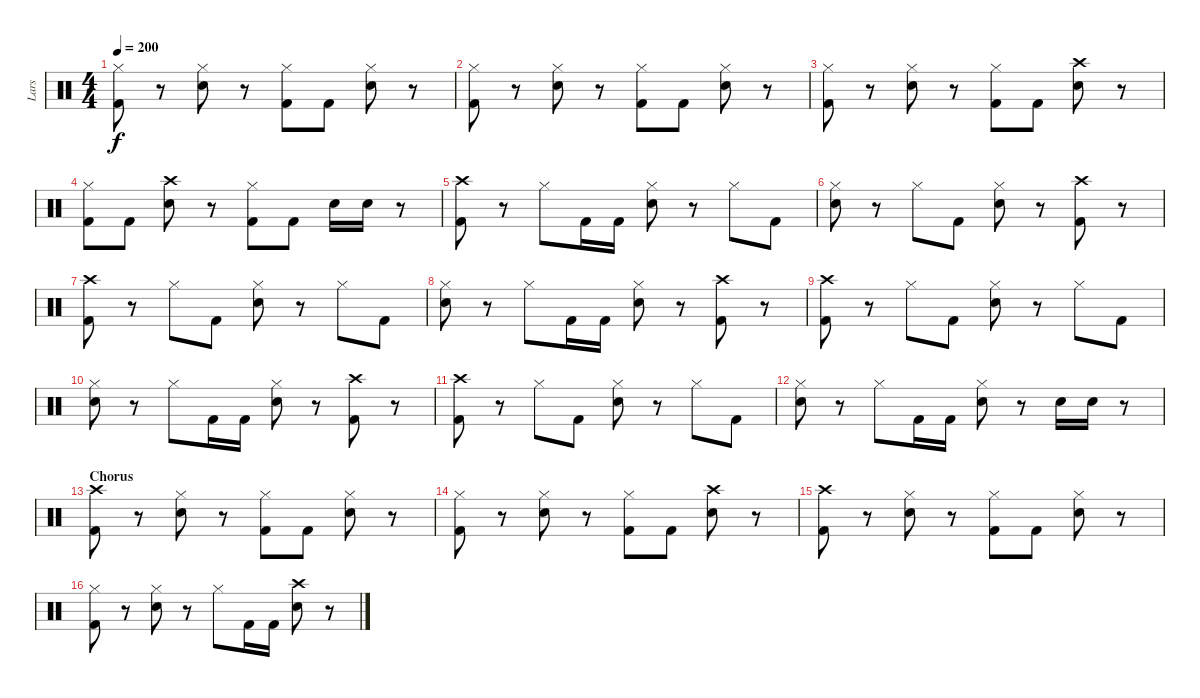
\track ("Lars" "Lars") {instrument percussion}
\staff {score}
\articulation defaults
\ts (4 4)
\tempo 200
\clef neutral
\ks c
("Kick (hit) 2" "Hi-Hat (closed)").8{dy f} r.8 ("Snare (hit) 2" "Hi-Hat (closed)").8 r.8 ("Kick (hit) 2" "Hi-Hat (closed)").8 "Kick (hit) 2".8 ("Snare (hit) 2" "Hi-Hat (closed)").8 r.8 |
("Kick (hit) 2" "Hi-Hat (closed)").8 r.8 ("Snare (hit) 2" "Hi-Hat (closed)").8 r.8 ("Kick (hit) 2" "Hi-Hat (closed)").8 "Kick (hit) 2".8 ("Snare (hit) 2" "Hi-Hat (closed)").8 r.8 |
("Kick (hit) 2" "Hi-Hat (closed)").8 r.8 ("Snare (hit) 2" "Hi-Hat (closed)").8 r.8 ("Kick (hit) 2" "Hi-Hat (closed)").8 "Kick (hit) 2".8 ("Crash high (hit)" "Snare (hit) 2").8 r.8 |
("Kick (hit) 2" "Hi-Hat (closed)").8 "Kick (hit) 2".8 ("Crash high (hit)" "Snare (hit) 2").8 r.8 ("Kick (hit) 2" "Hi-Hat (closed)").8 "Kick (hit) 2".8 "Snare (hit) 2".16 "Snare (hit) 2".16 r.8 |
("Kick (hit) 2" "Crash high (hit)").8 r.8 "Hi-Hat (closed)".8 "Kick (hit) 2".16 "Kick (hit) 2".16 ("Hi-Hat (closed)" "Snare (hit) 2").8 r.8 "Hi-Hat (closed)".8 "Kick (hit) 2".8 |
("Hi-Hat (closed)" "Snare (hit) 2").8 r.8 "Hi-Hat (closed)".8 "Kick (hit) 2".8 ("Snare (hit) 2" "Hi-Hat (closed)").8 r.8 ("Crash high (hit)" "Kick (hit) 2").8 r.8 |
("Kick (hit) 2" "Crash high (hit)").8 r.8 "Hi-Hat (closed)".8 "Kick (hit) 2".8 ("Snare (hit) 2" "Hi-Hat (closed)").8 r.8 "Hi-Hat (closed)".8 "Kick (hit) 2".8 |
("Hi-Hat (closed)" "Snare (hit) 2").8 r.8 "Hi-Hat (closed)".8 "Kick (hit) 2".16 "Kick (hit) 2".16 ("Snare (hit) 2" "Hi-Hat (closed)").8 r.8 ("Crash high (hit)" "Kick (hit) 2").8 r.8 |
("Kick (hit) 2" "Crash high (hit)").8 r.8 "Hi-Hat (closed)".8 "Kick (hit) 2".8 ("Snare (hit) 2" "Hi-Hat (closed)").8 r.8 "Hi-Hat (closed)".8 "Kick (hit) 2".8 |
("Hi-Hat (closed)" "Snare (hit) 2").8 r.8 "Hi-Hat (closed)".8 "Kick (hit) 2".16 "Kick (hit) 2".16 ("Snare (hit) 2" "Hi-Hat (closed)").8 r.8 ("Crash high (hit)" "Kick (hit) 2").8 r.8 |
("Kick (hit) 2" "Crash high (hit)").8 r.8 "Hi-Hat (closed)".8 "Kick (hit) 2".8 ("Snare (hit) 2" "Hi-Hat (closed)").8 r.8 "Hi-Hat (closed)".8 "Kick (hit) 2".8 |
("Hi-Hat (closed)" "Snare (hit) 2").8 r.8 "Hi-Hat (closed)".8 "Kick (hit) 2".16 "Kick (hit) 2".16 ("Snare (hit) 2" "Hi-Hat (closed)").8 r.8 "Snare (hit) 2".16 "Snare (hit) 2".16 r.8 |
\section ("" "Chorus")
("Kick (hit) 2" "Crash high (hit)").8 r.8 ("Hi-Hat (closed)" "Snare (hit) 2").8 r.8 ("Hi-Hat (closed)" "Kick (hit) 2").8 "Kick (hit) 2".8 ("Snare (hit) 2" "Hi-Hat (closed)").8 r.8 |
("Kick (hit) 2" "Hi-Hat (closed)").8 r.8 ("Snare (hit) 2" "Hi-Hat (closed)").8 r.8 ("Kick (hit) 2" "Hi-Hat (closed)").8 "Kick (hit) 2".8 ("Crash high (hit)" "Snare (hit) 2").8 r.8 |
("Kick (hit) 2" "Crash high (hit)").8 r.8 ("Hi-Hat (closed)" "Snare (hit) 2").8 r.8 ("Kick (hit) 2" "Hi-Hat (closed)").8 "Kick (hit) 2".8 ("Hi-Hat (closed)" "Snare (hit) 2").8 r.8 |
("Kick (hit) 2" "Hi-Hat (closed)").8 r.8 ("Snare (hit) 2" "Hi-Hat (closed)").8 r.8 "Hi-Hat (closed)".8 "Kick (hit) 2".16 "Kick (hit) 2".16 ("Crash high (hit)" "Snare (hit) 2").8 r.8
